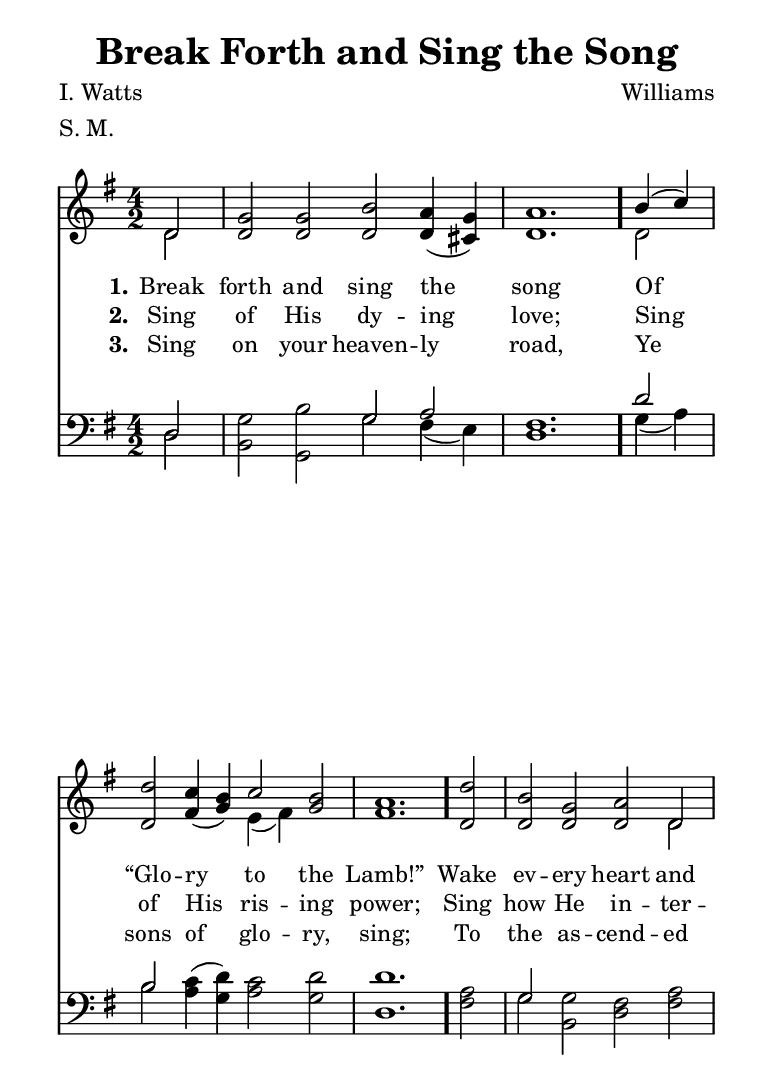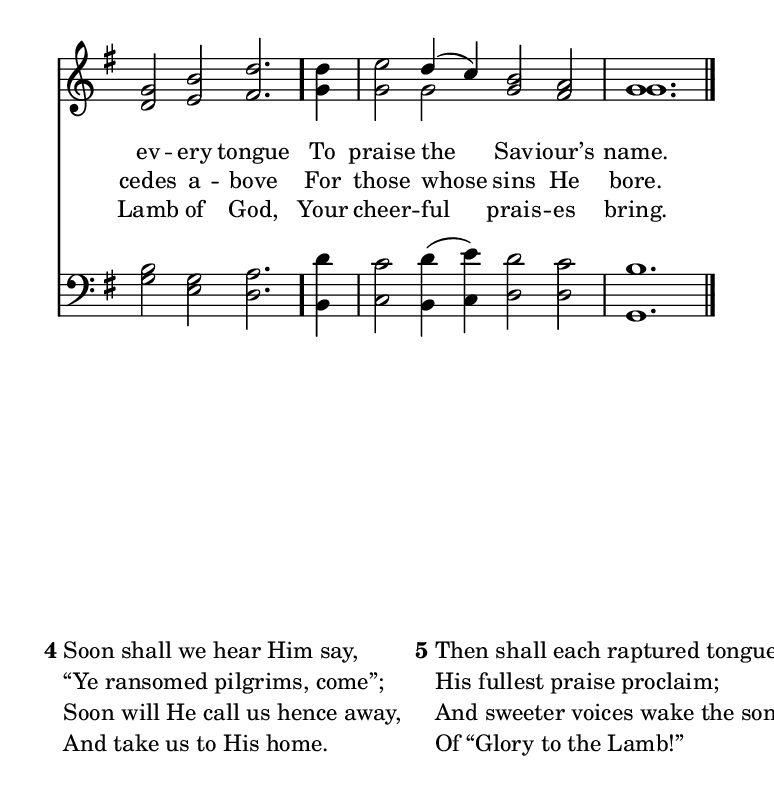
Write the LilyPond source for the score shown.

\include "common/global.ily"
\paper {
  \include "common/paper.ily"
  %ragged-bottom = ##t
  ragged-last-bottom = ##t
  systems-per-page = ##f
  %page-count = ##f
}

\header{
  hymnnumber = "150"
  title = "Break Forth and Sing the Song"
  tunename = "St. Thomas II"
  meter = "S. M."
  poet = "I. Watts"
  composer = "Williams"
  %copyright = ""
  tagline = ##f
}

global = {
  \include "common/overrides.ily"
  \override Staff.TimeSignature.style = #'numbered
  \time 4/2
  \override Score.MetronomeMark.transparent = ##t % hide all fermata changes too
  \tempo 2=80
  \key g \major
  \partial 2
  \autoBeamOff
}

notesSoprano = {
\global
\relative c' {

  d2 | g g b a4( g) | a1.
  b4( c) | d2 c4( b) c2 b | a1.
  d2 | b g a d, | g b d2.
  d4 | e2 d4( c) b2 a | g1.

  \bar "|."

}
}

notesAlto = {
\global
\relative e' {

  d2 | d d d d4( cis) | d1.
  d2 | d fis4( g) e( fis) g2 | fis1.
  d2 | d d d d | d e fis2.
  g4 | g2 g g fis | g1.

}
}

notesTenor = {
\global
\relative a, {

  d2 | g b g a | fis1.
  d'2 | b c4( d) c2 d | d1.
  a2 | g g fis a | b g a2.
  d4 | c2 d4( e) d2 c | b1.

}
}

notesBass = {
\global
\relative f {

  d2 | b g g' fis4( e) | d1.
  g4( a) | b2 a4( g) a2 g | d1.
  fis2 | g b, d fis | g e d2.
  b4 | c2 b4( c) d2 d | g,1.

}
}

wordsA = \lyricmode {
\set stanza = "1."

Break forth and sing the song \bar "."
Of “Glo -- ry to the Lamb!” \bar "."
Wake ev -- ery heart and ev -- ery tongue \bar "."
To praise the Sav -- iour’s name. \bar "."

}

wordsB = \lyricmode {
\set stanza = "2."

Sing of His dy -- ing love;
Sing of His ris -- ing power;
Sing how He in -- ter -- cedes a -- bove
For those whose sins He bore.

}

wordsC = \lyricmode {
\set stanza = "3."

Sing on your heaven -- ly road,
Ye sons of glo -- ry, sing;
To the as -- cend -- ed Lamb of God,
Your cheer -- ful prais -- es bring.

}

wordsD = \markuplist {

\line { Soon shall we hear Him say, }
\line { “Ye ransomed pilgrims, come”; }
\line { Soon will He call us hence away, }
\line { And take us to His home. }

}

wordsE = \markuplist {

\line { Then shall each raptured tongue }
\line { His fullest praise proclaim; }
\line { And sweeter voices wake the song }
\line { Of “Glory to the Lamb!” }

}

\score {
  \context ChoirStaff <<
    \context Staff = upper <<
      \set ChoirStaff.systemStartDelimiter = #'SystemStartBar
      \set ChoirStaff.printPartCombineTexts = ##f
      \partcombine #'(2 . 9) \notesSoprano \notesAlto
      \context NullVoice = sopranos { \voiceOne << \notesSoprano >> }
      \context NullVoice = altos { \voiceTwo << \notesAlto >> }
      \context Lyrics = one   \lyricsto sopranos \wordsA
      \context Lyrics = two   \lyricsto sopranos \wordsB
      \context Lyrics = three \lyricsto sopranos \wordsC
    >>
    \context Staff = men <<
      \clef bass
      \set ChoirStaff.printPartCombineTexts = ##f
      \partcombine #'(2 . 9) \notesTenor \notesBass
      \context NullVoice = tenors { \voiceOne << \notesTenor >> }
      \context NullVoice = basses { \voiceTwo << \notesBass >> }
    >>
  >>
  \layout {
    \include "common/layout.ily"
  }
  \midi{
    \include "common/midi.ily"
  }
}

\noPageBreak

\markup { \fill-line {
  \hspace #0.1
  \line{ \bold 4 \column { \wordsD } }
  \hspace #0.1
  \line{ \bold 5 \column { \wordsE } }
  \hspace #0.1
} }

\version "2.19.49"  % necessary for upgrading to future LilyPond versions.

% vi:set et ts=2 sw=2 ai nocindent syntax=lilypond:
